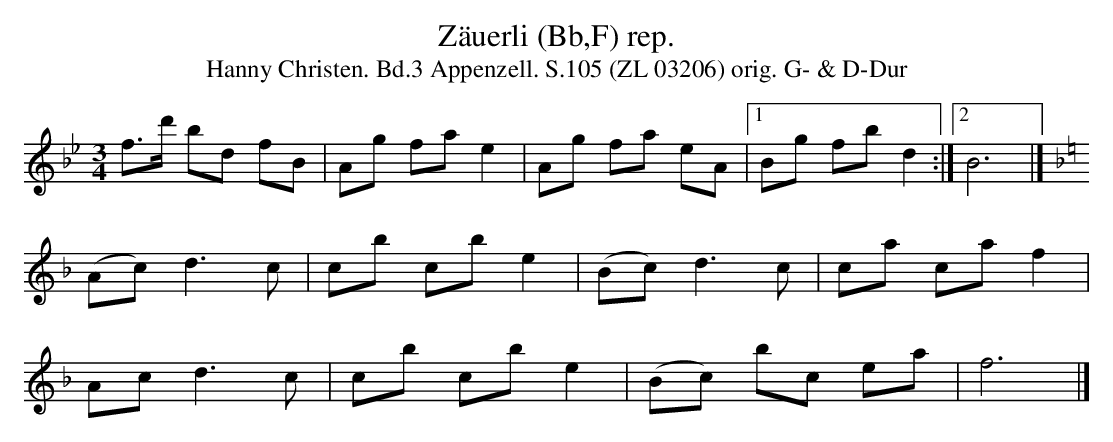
X:1
T:Zäuerli (Bb,F) rep.
T:Hanny Christen. Bd.3 Appenzell. S.105 (ZL 03206) orig. G- & D-Dur
M:3/4
L:1/8
K:Bbmaj
f>d' bd fB | Ag fa e2 | Ag fa eA |1 Bg fb d2 :|2 B6 |]
K:Fmaj
(Ac) d3 c | cb cb e2 | (Bc) d3 c | ca ca f2 |
Ac d3 c | cb cb e2 | (Bc) bc ea | f6 |]
